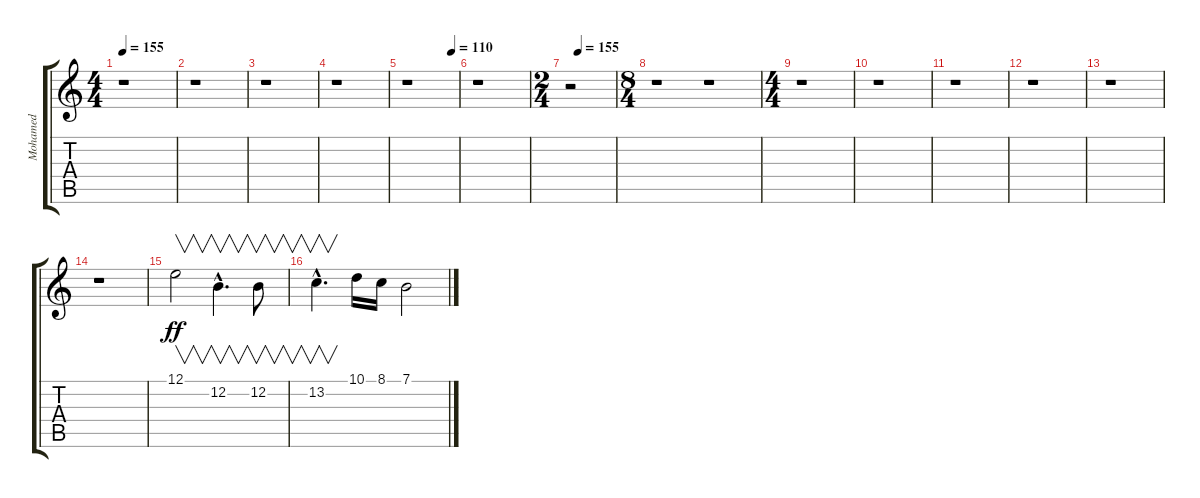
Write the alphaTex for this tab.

\track ("Mohamed" "Mohamed") {instrument violin}
\staff {score tabs}
\tuning (E4 B3 G3 D3 A2 E2) {hide}
\ts (4 4)
\tempo 155
\clef g2
\ks c
r.1{dy f} |
r.1 |
r.1 |
r.1 |
\tempo (110 0.875)
r.1 |
r.1 |
\ts (2 4)
\tempo (155 0.1875)
r.2 |
\ts (8 4)
r.1 r.1 |
\ts (4 4)
r.1 |
r.1 |
r.1 |
r.1 |
r.1 |
r.1 |
12.1.2{v dy ff} 12.2{hac}.4{v d} 12.2.8{v} |
13.2{hac}.4{v d} 10.1.16 8.1.16 7.1.2
